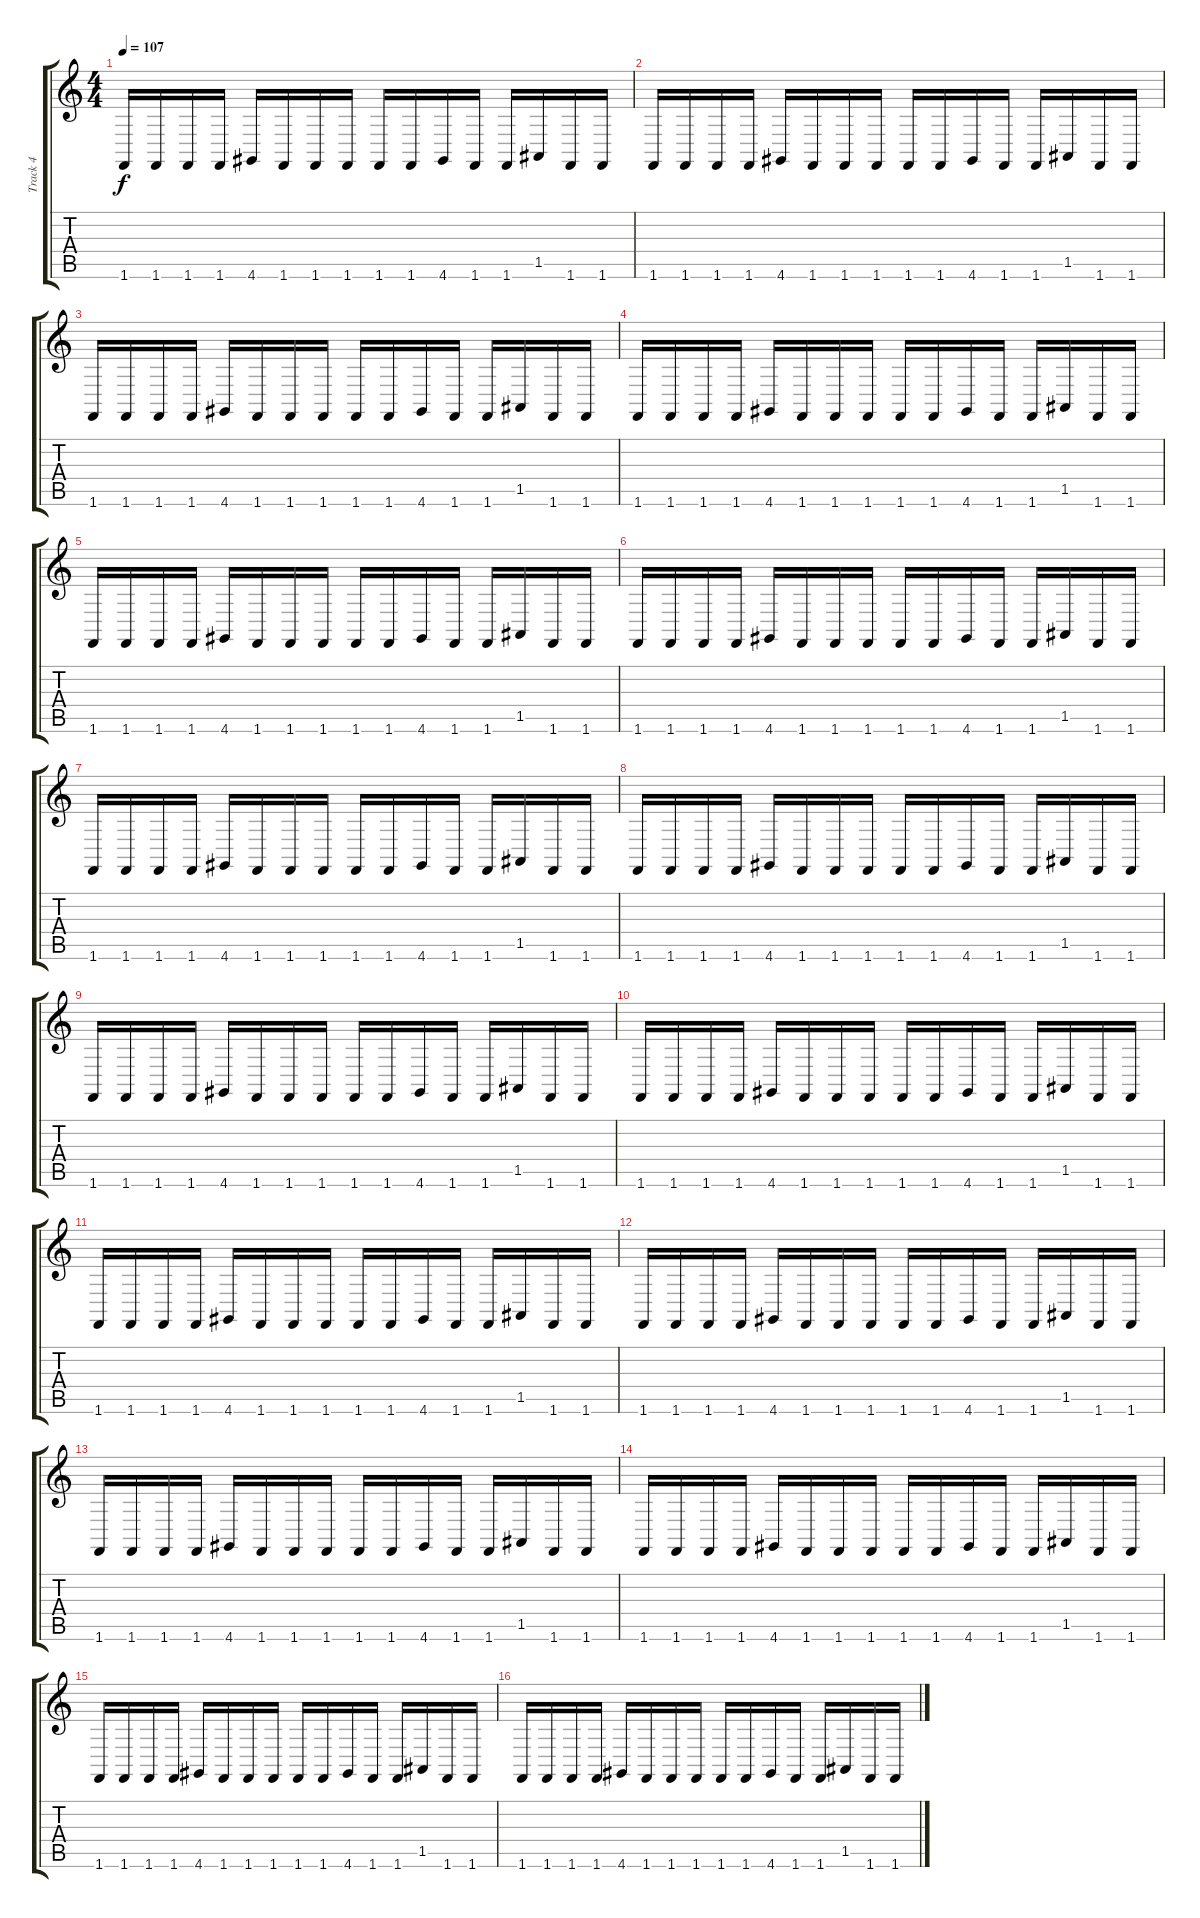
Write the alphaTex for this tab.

\track ("Track 4" "Track 4") {instrument rockorgan}
\staff {score tabs}
\tuning (E4 B3 G3 D3 A2 E2) {hide}
\ts (4 4)
\tempo 107
\clef g2
\ks c
1.6.16{dy f} 1.6.16 1.6.16 1.6.16 4.6.16 1.6.16 1.6.16 1.6.16 1.6.16 1.6.16 4.6.16 1.6.16 1.6.16 1.5.16 1.6.16 1.6.16 |
1.6.16 1.6.16 1.6.16 1.6.16 4.6.16 1.6.16 1.6.16 1.6.16 1.6.16 1.6.16 4.6.16 1.6.16 1.6.16 1.5.16 1.6.16 1.6.16 |
1.6.16 1.6.16 1.6.16 1.6.16 4.6.16 1.6.16 1.6.16 1.6.16 1.6.16 1.6.16 4.6.16 1.6.16 1.6.16 1.5.16 1.6.16 1.6.16 |
1.6.16 1.6.16 1.6.16 1.6.16 4.6.16 1.6.16 1.6.16 1.6.16 1.6.16 1.6.16 4.6.16 1.6.16 1.6.16 1.5.16 1.6.16 1.6.16 |
1.6.16 1.6.16 1.6.16 1.6.16 4.6.16 1.6.16 1.6.16 1.6.16 1.6.16 1.6.16 4.6.16 1.6.16 1.6.16 1.5.16 1.6.16 1.6.16 |
1.6.16 1.6.16 1.6.16 1.6.16 4.6.16 1.6.16 1.6.16 1.6.16 1.6.16 1.6.16 4.6.16 1.6.16 1.6.16 1.5.16 1.6.16 1.6.16 |
1.6.16 1.6.16 1.6.16 1.6.16 4.6.16 1.6.16 1.6.16 1.6.16 1.6.16 1.6.16 4.6.16 1.6.16 1.6.16 1.5.16 1.6.16 1.6.16 |
1.6.16 1.6.16 1.6.16 1.6.16 4.6.16 1.6.16 1.6.16 1.6.16 1.6.16 1.6.16 4.6.16 1.6.16 1.6.16 1.5.16 1.6.16 1.6.16 |
1.6.16 1.6.16 1.6.16 1.6.16 4.6.16 1.6.16 1.6.16 1.6.16 1.6.16 1.6.16 4.6.16 1.6.16 1.6.16 1.5.16 1.6.16 1.6.16 |
1.6.16 1.6.16 1.6.16 1.6.16 4.6.16 1.6.16 1.6.16 1.6.16 1.6.16 1.6.16 4.6.16 1.6.16 1.6.16 1.5.16 1.6.16 1.6.16 |
1.6.16 1.6.16 1.6.16 1.6.16 4.6.16 1.6.16 1.6.16 1.6.16 1.6.16 1.6.16 4.6.16 1.6.16 1.6.16 1.5.16 1.6.16 1.6.16 |
1.6.16 1.6.16 1.6.16 1.6.16 4.6.16 1.6.16 1.6.16 1.6.16 1.6.16 1.6.16 4.6.16 1.6.16 1.6.16 1.5.16 1.6.16 1.6.16 |
1.6.16 1.6.16 1.6.16 1.6.16 4.6.16 1.6.16 1.6.16 1.6.16 1.6.16 1.6.16 4.6.16 1.6.16 1.6.16 1.5.16 1.6.16 1.6.16 |
1.6.16 1.6.16 1.6.16 1.6.16 4.6.16 1.6.16 1.6.16 1.6.16 1.6.16 1.6.16 4.6.16 1.6.16 1.6.16 1.5.16 1.6.16 1.6.16 |
1.6.16 1.6.16 1.6.16 1.6.16 4.6.16 1.6.16 1.6.16 1.6.16 1.6.16 1.6.16 4.6.16 1.6.16 1.6.16 1.5.16 1.6.16 1.6.16 |
1.6.16 1.6.16 1.6.16 1.6.16 4.6.16 1.6.16 1.6.16 1.6.16 1.6.16 1.6.16 4.6.16 1.6.16 1.6.16 1.5.16 1.6.16 1.6.16
